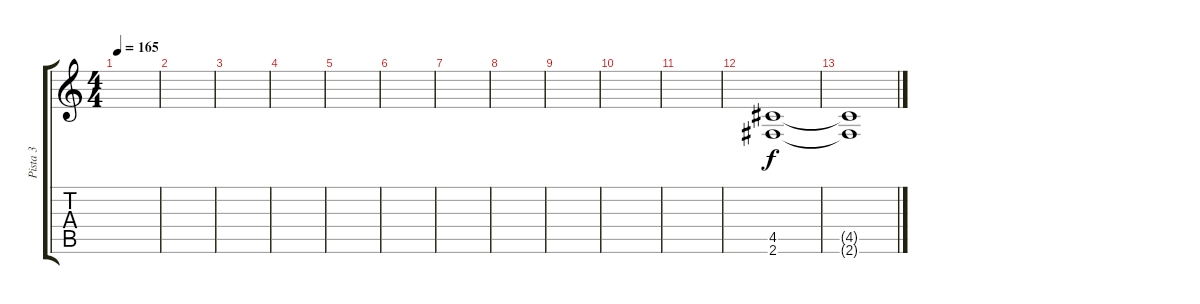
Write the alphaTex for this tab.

\track ("Pista 3" "Pista 3") {instrument overdrivenguitar}
\staff {score tabs}
\tuning (E4 B3 G3 D3 A2 E2) {hide}
\ts (4 4)
\tempo 165
\clef g2
\ks c
|
|
|
|
|
|
|
|
|
|
|
(4.5 2.6).1 |
(4.5{t} 2.6{t}).1
